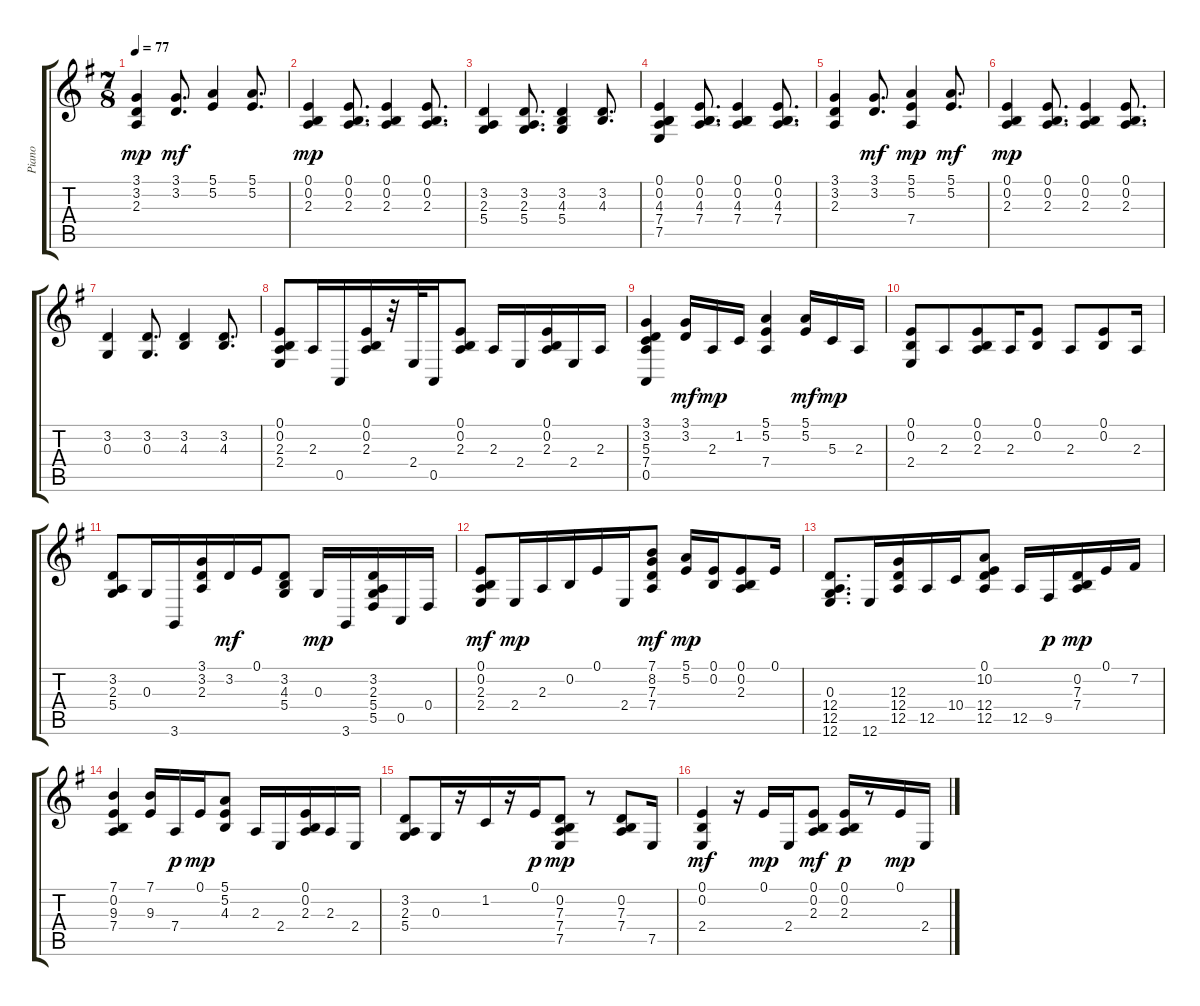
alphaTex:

\track ("Piano" "Piano") {instrument brightacousticpiano}
\staff {score tabs}
\tuning (E4 B3 G3 D3 A2 E2) {hide}
\ts (7 8)
\tempo 77
\clef g2
\ks g
(3.1 3.2 2.3).4{dy mp} (3.1 3.2).8{d dy mf} (5.1 5.2).4 (5.1 5.2).8{d} |
(0.1 0.2 2.3).4{dy mp} (0.1 0.2 2.3).8{d} (0.1 0.2 2.3).4 (0.1 0.2 2.3).8{d} |
(3.2 2.3 5.4).4 (3.2 2.3 5.4).8{d} (3.2 4.3 5.4).4 (3.2 4.3).8{d} |
(0.1 0.2 4.3 7.4 7.5).4 (0.1 0.2 4.3 7.4).8{d} (0.1 0.2 4.3 7.4).4 (0.1 0.2 4.3 7.4).8{d} |
(3.1 3.2 2.3).4 (3.1 3.2).8{d dy mf} (5.1 5.2 7.4).4{dy mp} (5.1 5.2).8{d dy mf} |
(0.1 0.2 2.3).4{dy mp} (0.1 0.2 2.3).8{d} (0.1 0.2 2.3).4 (0.1 0.2 2.3).8{d} |
(3.2 0.3).4 (3.2 0.3).8{d} (3.2 4.3).4 (3.2 4.3).8{d} |
(0.1 0.2 2.3 2.4).8 2.3.16 0.5.16 (0.1 0.2 2.3).16 r.32 2.4.32 0.5.16 (0.1 0.2 2.3).8 2.3.16 2.4.16 (0.1 0.2 2.3).16 2.4.16 2.3.16 |
(3.1 3.2 5.3 7.4 0.5).4 (3.1 3.2).16{dy mf} 2.3.16{dy mp} 1.2.16 (5.1 5.2 7.4).4 (5.1 5.2).16{dy mf} 5.3.16{dy mp} 2.3.16 |
(0.1 0.2 2.4).8 2.3.8 (0.1 0.2 2.3).8 2.3.16 (0.1 0.2).8 2.3.8 (0.1 0.2).8 2.3.16 |
(3.2 2.3 5.4).8 0.3.16 3.6.16 (3.1 3.2 2.3).16 3.2.16{dy mf} 0.1.16 (3.2 4.3 5.4).8 0.3.16{dy mp} 3.6.16 (3.2 2.3 5.4 5.5).16 0.5.16 0.4.16 |
(0.1 0.2 2.3 2.4).8{dy mf} 2.4.16{dy mp} 2.3.16 0.2.16 0.1.16 2.4.16 (7.1 8.2 7.3 7.4).8{dy mf} (5.1 5.2).16{dy mp} (0.1 0.2).16 (0.1 0.2 2.3).8 0.1.16 |
(0.3 12.4 12.5 12.6).8{d} 12.6.16 (12.3 12.4 12.5).16 12.5.16 10.4.16 (0.1 10.2 12.4 12.5).8 12.5.16 9.5.16{dy p} (0.2 7.3 7.4).16{dy mp} 0.1.16 7.2.16 |
(7.1 0.2 9.3 7.4).4 (7.1 9.3).16 7.4.16{dy p} 0.1.16{dy mp} (5.1 5.2 4.3).8 2.3.16 2.4.16 (0.1 0.2 2.3).16 2.3.16 2.4.16 |
(3.2 2.3 5.4).8 0.3.16 r.16 1.2.16 r.16 0.1.16{dy p} (0.2 7.3 7.4 7.5).8{dy mp} r.8 (0.2 7.3 7.4).8 7.5.16 |
(0.1 0.2 2.4).4{dy mf} r.16 0.1.16{dy mp} 2.4.16 (0.1 0.2 2.3).8{dy mf} (0.1 0.2 2.3).16{dy p} r.8 0.1.16{dy mp} 2.4.16
